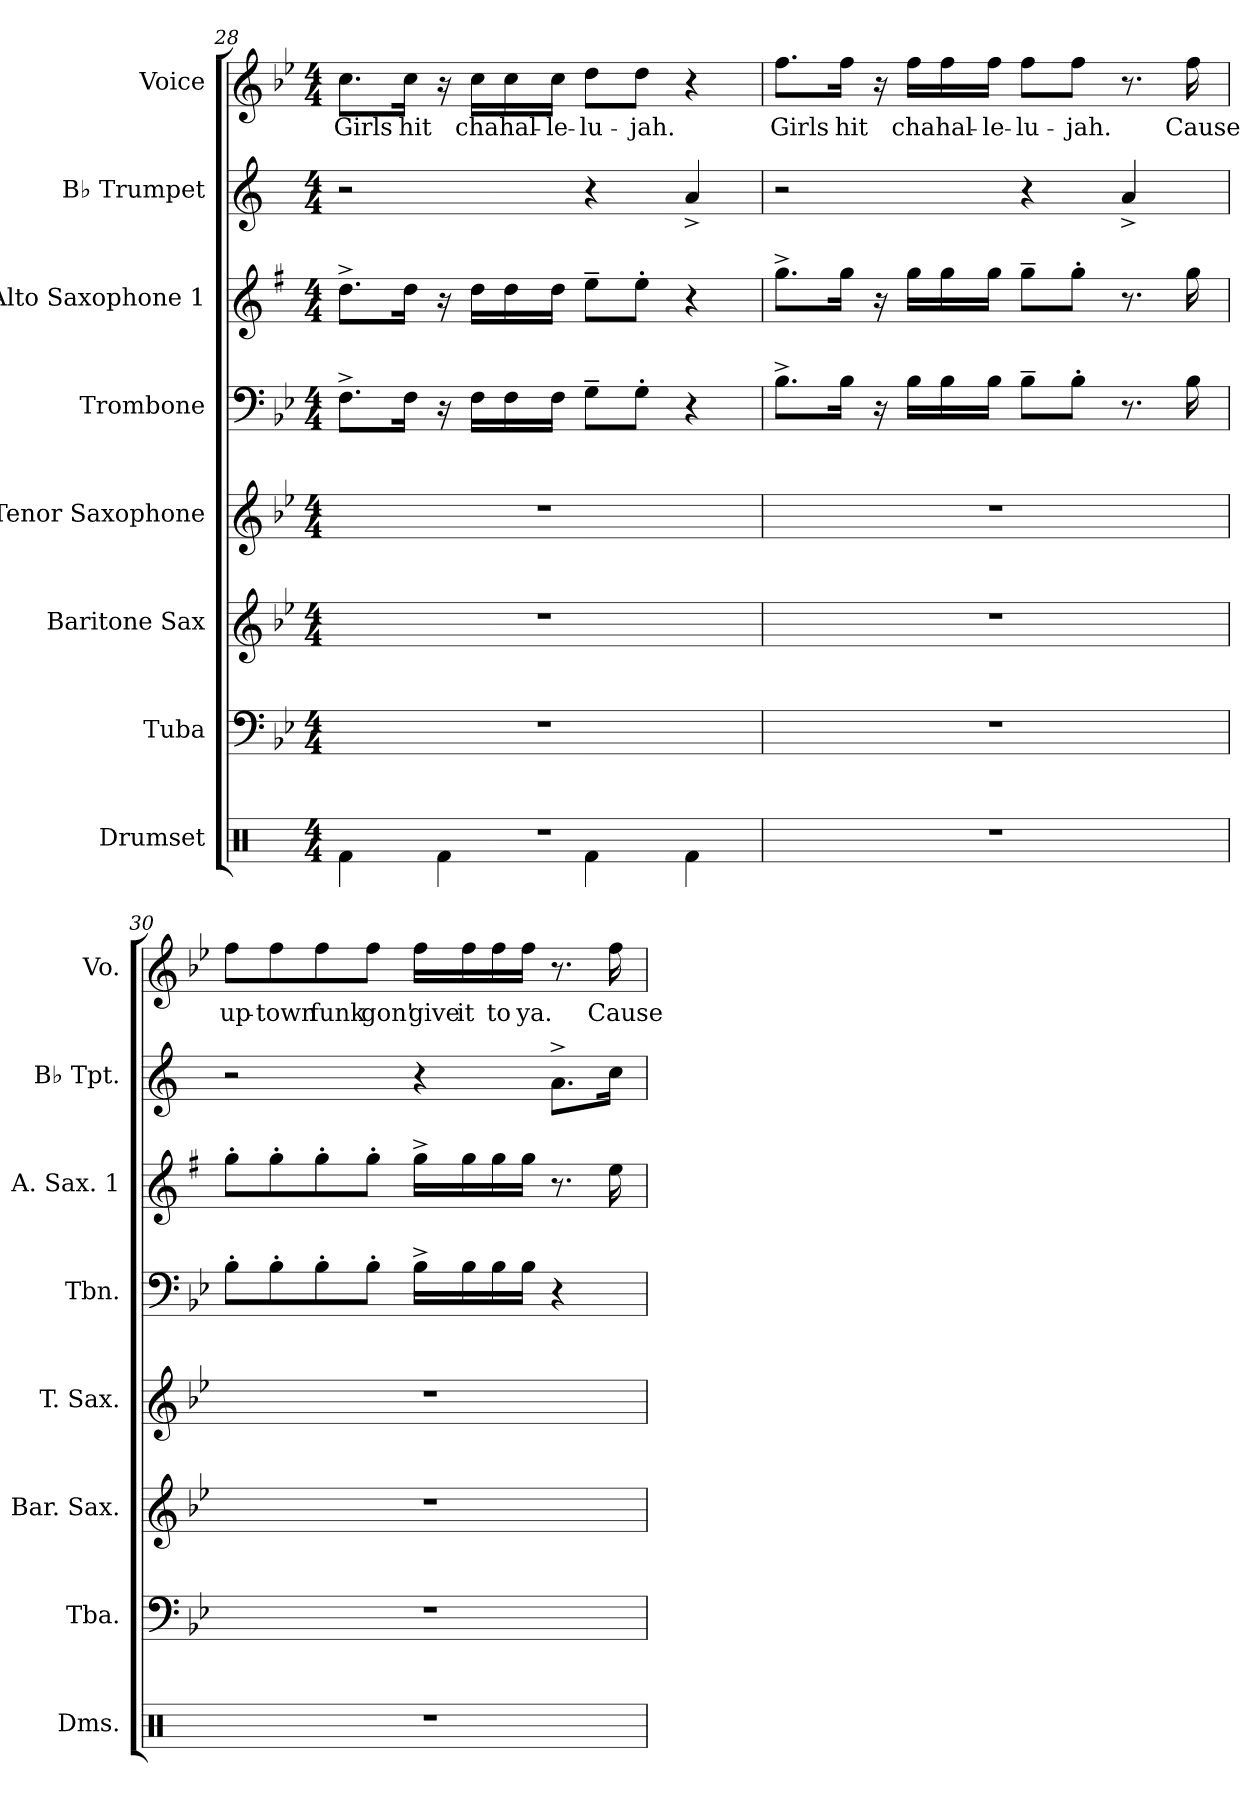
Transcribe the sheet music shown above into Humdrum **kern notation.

**kern	**kern	**kern	**kern	**kern	**kern	**kern	**kern	**text
*part8	*part7	*part6	*part5	*part4	*part3	*part2	*part1	*part1
*staff8	*staff7	*staff6	*staff5	*staff4	*staff3	*staff2	*staff1	*staff1
*I"Drumset	*I"Tuba	*I"Baritone Sax	*I"Tenor Saxophone	*I"Trombone	*I"Alto Saxophone 1	*I"B♭ Trumpet	*I"Voice	*
*I'Dms.	*I'Tba.	*I'Bar. Sax.	*I'T. Sax.	*I'Tbn.	*I'A. Sax. 1	*I'B♭ Tpt.	*I'Vo.	*
!!LO:PB:g=z
*clefX	*clefF4	*clefG2	*clefG2	*clefF4	*clefG2	*clefG2	*clefG2	*
*	*	*ITrd12c21	*ITrd8c14	*	*ITrd5c9	*ITrd1c2	*	*
*k[]	*k[b-e-]	*k[b-e-]	*k[b-e-]	*k[b-e-]	*k[b-e-]	*k[b-e-]	*k[b-e-]	*
*M4/4	*M4/4	*M4/4	*M4/4	*M4/4	*M4/4	*M4/4	*M4/4	*
=28	=28	=28	=28	=28	=28	=28	=28	=28
*^	*	*	*	*	*	*	*	*
!	!	!	!	!	!	!	!	!	!LO:LY:b
1r	4Rf\	1r	1r	1r	8.F^\L	8.f^\L	2r	8.cc\L	Girls
!	!	!	!	!	!	!	!	!	!LO:LY:b
.	.	.	.	.	16F\Jk	16f\Jk	.	16cc\Jk	hit
.	4Rf\	.	.	.	16r	16r	.	16r	.
!	!	!	!	!	!	!	!	!	!LO:LY:b
.	.	.	.	.	16F\LL	16f\LL	.	16cc\LL	cha
!	!	!	!	!	!	!	!	!	!LO:LY:b
.	.	.	.	.	16F\	16f\	.	16cc\	hal-
!	!	!	!	!	!	!	!	!	!LO:LY:b
.	.	.	.	.	16F\JJ	16f\JJ	.	16cc\JJ	-le-
!	!	!	!	!	!	!	!	!	!LO:LY:b
.	4Rf\	.	.	.	8G~\L	8g~\L	4r	8dd\L	-lu-
!	!	!	!	!	!	!	!	!	!LO:LY:b
.	.	.	.	.	8G'\J	8g'\J	.	8dd\J	-jah.
.	4Rf\	.	.	.	4r	4r	4g^/	4r	.
=29	=29	=29	=29	=29	=29	=29	=29	=29	=29
!	!	!	!	!	!	!	!	!	!LO:LY:b
*v	*v	*	*	*	*	*	*	*	*
1r	1r	1r	1r	8.B-^\L	8.b-^\L	2r	8.ff\L	Girls
!	!	!	!	!	!	!	!	!LO:LY:b
.	.	.	.	16B-\Jk	16b-\Jk	.	16ff\Jk	hit
.	.	.	.	16r	16r	.	16r	.
!	!	!	!	!	!	!	!	!LO:LY:b
.	.	.	.	16B-\LL	16b-\LL	.	16ff\LL	cha
!	!	!	!	!	!	!	!	!LO:LY:b
.	.	.	.	16B-\	16b-\	.	16ff\	hal-
!	!	!	!	!	!	!	!	!LO:LY:b
.	.	.	.	16B-\JJ	16b-\JJ	.	16ff\JJ	-le-
!	!	!	!	!	!	!	!	!LO:LY:b
.	.	.	.	8B-~\L	8b-~\L	4r	8ff\L	-lu-
!	!	!	!	!	!	!	!	!LO:LY:b
.	.	.	.	8B-'\J	8b-'\J	.	8ff\J	-jah.
.	.	.	.	8.r	8.r	4g^/	8.r	.
!	!	!	!	!	!	!	!	!LO:LY:b
.	.	.	.	16B-\	16b-\	.	16ff\	Cause
!!LO:PB:g=z
=30	=30	=30	=30	=30	=30	=30	=30	=30
!	!	!	!	!	!	!	!	!LO:LY:b
1r	1r	1r	1r	8B-'\L	8b-'\L	2r	8ff\L	up-
!	!	!	!	!	!	!	!	!LO:LY:b
.	.	.	.	8B-'\	8b-'\	.	8ff\	-town
!	!	!	!	!	!	!	!	!LO:LY:b
.	.	.	.	8B-'\	8b-'\	.	8ff\	funk
!	!	!	!	!	!	!	!	!LO:LY:b
.	.	.	.	8B-'\J	8b-'\J	.	8ff\J	gon'
!	!	!	!	!	!	!	!	!LO:LY:b
.	.	.	.	16B-^\LL	16b-^\LL	4r	16ff\LL	give
!	!	!	!	!	!	!	!	!LO:LY:b
.	.	.	.	16B-\	16b-\	.	16ff\	it
!	!	!	!	!	!	!	!	!LO:LY:b
.	.	.	.	16B-\	16b-\	.	16ff\	to
!	!	!	!	!	!	!	!	!LO:LY:b
.	.	.	.	16B-\JJ	16b-\JJ	.	16ff\JJ	ya.
.	.	.	.	4r	8.r	8.g^\L	8.r	.
!	!	!	!	!	!	!	!	!LO:LY:b
.	.	.	.	.	16g\	16b-\Jk	16ff\	Cause
=	=	=	=	=	=	=	=	=
*-	*-	*-	*-	*-	*-	*-	*-	*-
